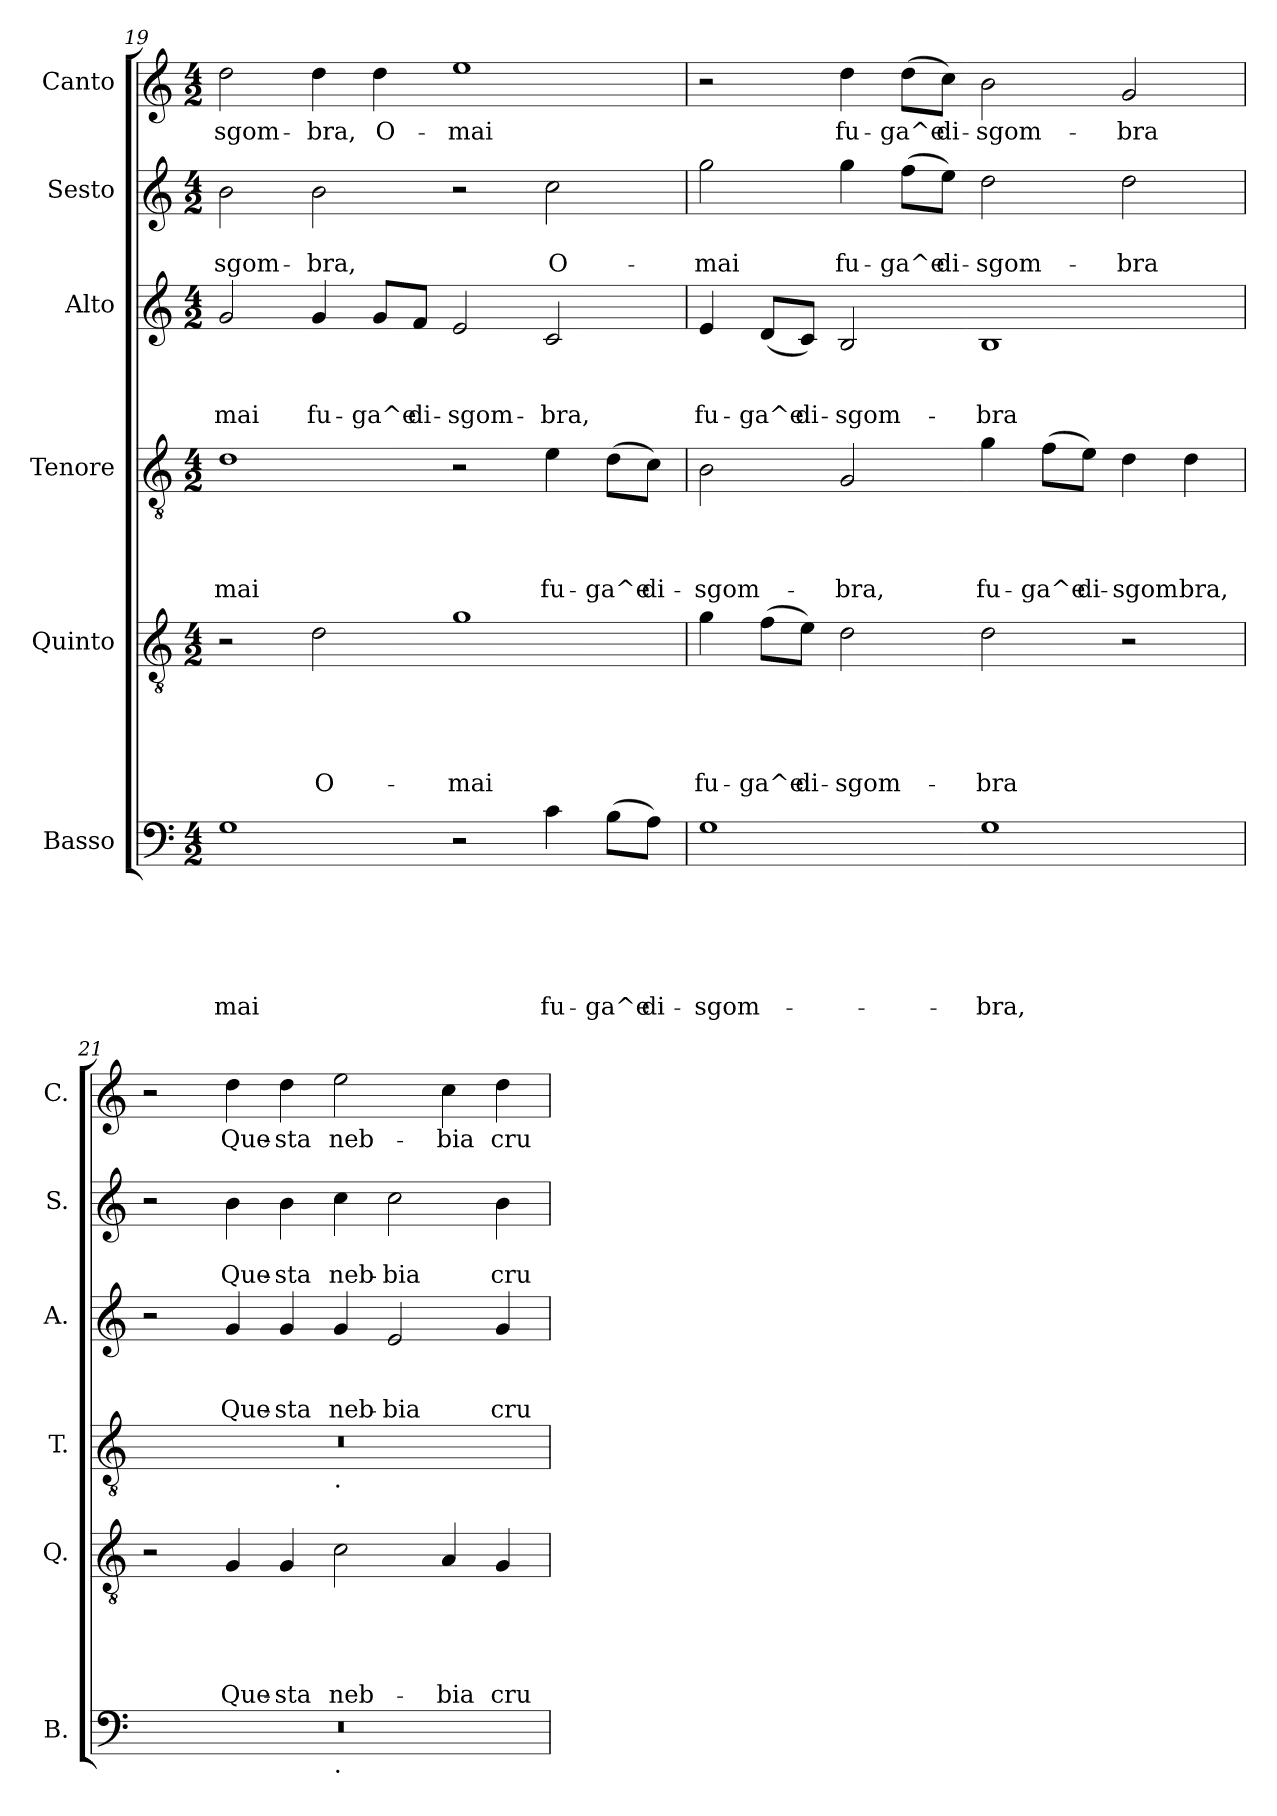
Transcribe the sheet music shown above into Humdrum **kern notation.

**kern	**text	**text	**text	**text	**text	**text	**kern	**text	**text	**text	**text	**text	**kern	**text	**text	**text	**text	**kern	**text	**text	**text	**kern	**text	**text	**kern	**text
*part6	*part6	*part6	*part6	*part6	*part6	*part6	*part5	*part5	*part5	*part5	*part5	*part5	*part4	*part4	*part4	*part4	*part4	*part3	*part3	*part3	*part3	*part2	*part2	*part2	*part1	*part1
*staff6	*staff6	*staff6	*staff6	*staff6	*staff6	*staff6	*staff5	*staff5	*staff5	*staff5	*staff5	*staff5	*staff4	*staff4	*staff4	*staff4	*staff4	*staff3	*staff3	*staff3	*staff3	*staff2	*staff2	*staff2	*staff1	*staff1
*I"Basso	*	*	*	*	*	*	*I"Quinto	*	*	*	*	*	*I"Tenore	*	*	*	*	*I"Alto	*	*	*	*I"Sesto	*	*	*I"Canto	*
*I'B.	*	*	*	*	*	*	*I'Q.	*	*	*	*	*	*I'T.	*	*	*	*	*I'A.	*	*	*	*I'S.	*	*	*I'C.	*
*clefF4	*	*	*	*	*	*	*clefGv2	*	*	*	*	*	*clefGv2	*	*	*	*	*clefG2	*	*	*	*clefG2	*	*	*clefG2	*
*k[]	*	*	*	*	*	*	*k[]	*	*	*	*	*	*k[]	*	*	*	*	*k[]	*	*	*	*k[]	*	*	*k[]	*
*C:	*	*	*	*	*	*	*C:	*	*	*	*	*	*C:	*	*	*	*	*C:	*	*	*	*C:	*	*	*C:	*
*M4/2	*	*	*	*	*	*	*M4/2	*	*	*	*	*	*M4/2	*	*	*	*	*M4/2	*	*	*	*M4/2	*	*	*M4/2	*
=19	=19	=19	=19	=19	=19	=19	=19	=19	=19	=19	=19	=19	=19	=19	=19	=19	=19	=19	=19	=19	=19	=19	=19	=19	=19	=19
!	!	!	!	!	!	!LO:LY:b	!	!	!	!	!	!	!	!	!	!	!LO:LY:b	!	!	!	!LO:LY:b	!	!	!LO:LY:b	!	!LO:LY:b
1G	.	.	.	.	.	-mai	2r	.	.	.	.	.	1d	.	.	.	-mai	2g/	.	.	-mai	2b\	.	-sgom-	2dd\	-sgom-
!	!	!	!	!	!	!	!	!	!	!	!	!LO:LY:b	!	!	!	!	!	!	!	!	!LO:LY:b	!	!	!LO:LY:b	!	!LO:LY:b
.	.	.	.	.	.	.	2d\	.	.	.	.	O-	.	.	.	.	.	4g/	.	.	fu-	2b\	.	-bra,	4dd\	-bra,
!	!	!	!	!	!	!	!	!	!	!	!	!	!	!	!	!	!	!	!	!	!LO:LY:b	!	!	!	!	!LO:LY:b
.	.	.	.	.	.	.	.	.	.	.	.	.	.	.	.	.	.	8g/L	.	.	-ga^e	.	.	.	4dd\	O-
!	!	!	!	!	!	!	!	!	!	!	!	!	!	!	!	!	!	!	!	!	!LO:LY:b	!	!	!	!	!
.	.	.	.	.	.	.	.	.	.	.	.	.	.	.	.	.	.	8f/J	.	.	di-	.	.	.	.	.
!	!	!	!	!	!	!	!	!	!	!	!	!LO:LY:b	!	!	!	!	!	!	!	!	!LO:LY:b	!	!	!	!	!LO:LY:b
2r	.	.	.	.	.	.	1g	.	.	.	.	-mai	2r	.	.	.	.	2e/	.	.	-sgom-	2r	.	.	1ee	-mai
!	!	!	!	!	!	!LO:LY:b	!	!	!	!	!	!	!	!	!	!	!LO:LY:b	!	!	!	!LO:LY:b	!	!	!LO:LY:b	!	!
4c\	.	.	.	.	.	fu-	.	.	.	.	.	.	4e\	.	.	.	fu-	2c/	.	.	-bra,	2cc\	.	O-	.	.
!	!	!	!	!	!	!LO:LY:b	!	!	!	!	!	!	!	!	!	!	!LO:LY:b	!	!	!	!	!	!	!	!	!
(<8B\L	.	.	.	.	.	-ga^e	.	.	.	.	.	.	(<8d\L	.	.	.	-ga^e	.	.	.	.	.	.	.	.	.
!	!	!	!	!	!	!LO:LY:b	!	!	!	!	!	!	!	!	!	!	!LO:LY:b	!	!	!	!	!	!	!	!	!
8A\J)	.	.	.	.	.	di-	.	.	.	.	.	.	8c\J)	.	.	.	di-	.	.	.	.	.	.	.	.	.
=20	=20	=20	=20	=20	=20	=20	=20	=20	=20	=20	=20	=20	=20	=20	=20	=20	=20	=20	=20	=20	=20	=20	=20	=20	=20	=20
!	!	!	!	!	!	!LO:LY:b	!	!	!	!	!	!LO:LY:b	!	!	!	!	!LO:LY:b	!	!	!	!LO:LY:b	!	!	!LO:LY:b	!	!
1G	.	.	.	.	.	-sgom-	4g\	.	.	.	.	fu-	2B\	.	.	.	-sgom-	4e/	.	.	fu-	2gg\	.	-mai	2r	.
!	!	!	!	!	!	!	!	!	!	!	!	!LO:LY:b	!	!	!	!	!	!	!	!	!LO:LY:b	!	!	!	!	!
.	.	.	.	.	.	.	(<8f\L	.	.	.	.	-ga^e	.	.	.	.	.	(<8d/L	.	.	-ga^e	.	.	.	.	.
!	!	!	!	!	!	!	!	!	!	!	!	!LO:LY:b	!	!	!	!	!	!	!	!	!LO:LY:b	!	!	!	!	!
.	.	.	.	.	.	.	8e\J)	.	.	.	.	di-	.	.	.	.	.	8c/J)	.	.	di-	.	.	.	.	.
!	!	!	!	!	!	!	!	!	!	!	!	!LO:LY:b	!	!	!	!	!LO:LY:b	!	!	!	!LO:LY:b	!	!	!LO:LY:b	!	!LO:LY:b
.	.	.	.	.	.	.	2d\	.	.	.	.	-sgom-	2G/	.	.	.	-bra,	2B/	.	.	-sgom-	4gg\	.	fu-	4dd\	fu-
!	!	!	!	!	!	!	!	!	!	!	!	!	!	!	!	!	!	!	!	!	!	!	!	!LO:LY:b	!	!LO:LY:b
.	.	.	.	.	.	.	.	.	.	.	.	.	.	.	.	.	.	.	.	.	.	(<8ff\L	.	-ga^e	(<8dd\L	-ga^e
!	!	!	!	!	!	!	!	!	!	!	!	!	!	!	!	!	!	!	!	!	!	!	!	!LO:LY:b	!	!LO:LY:b
.	.	.	.	.	.	.	.	.	.	.	.	.	.	.	.	.	.	.	.	.	.	8ee\J)	.	di-	8cc\J)	di-
!	!	!	!	!	!	!LO:LY:b	!	!	!	!	!	!LO:LY:b	!	!	!	!	!LO:LY:b	!	!	!	!LO:LY:b	!	!	!LO:LY:b	!	!LO:LY:b
1G	.	.	.	.	.	-bra,	2d\	.	.	.	.	-bra	4g\	.	.	.	fu-	1B	.	.	-bra	2dd\	.	-sgom-	2b\	-sgom-
!	!	!	!	!	!	!	!	!	!	!	!	!	!	!	!	!	!LO:LY:b	!	!	!	!	!	!	!	!	!
.	.	.	.	.	.	.	.	.	.	.	.	.	(<8f\L	.	.	.	-ga^e	.	.	.	.	.	.	.	.	.
!	!	!	!	!	!	!	!	!	!	!	!	!	!	!	!	!	!LO:LY:b	!	!	!	!	!	!	!	!	!
.	.	.	.	.	.	.	.	.	.	.	.	.	8e\J)	.	.	.	di-	.	.	.	.	.	.	.	.	.
!	!	!	!	!	!	!	!	!	!	!	!	!	!	!	!	!	!LO:LY:b	!	!	!	!	!	!	!LO:LY:b	!	!LO:LY:b
.	.	.	.	.	.	.	2r	.	.	.	.	.	4d\	.	.	.	-sgom	.	.	.	.	2dd\	.	-bra	2g/	-bra
!	!	!	!	!	!	!	!	!	!	!	!	!	!	!	!	!	!LO:LY:b	!	!	!	!	!	!	!	!	!
.	.	.	.	.	.	.	.	.	.	.	.	.	4d\	.	.	.	bra,	.	.	.	.	.	.	.	.	.
!!LO:PB:g=z
=21	=21	=21	=21	=21	=21	=21	=21	=21	=21	=21	=21	=21	=21	=21	=21	=21	=21	=21	=21	=21	=21	=21	=21	=21	=21	=21
*^	*	*	*	*	*	*	*	*	*	*	*	*	*^	*	*	*	*	*	*	*	*	*	*	*	*	*
0r	1ryy	.	.	.	.	.	.	2r	.	.	.	.	.	0r	1ryy	.	.	.	.	2r	.	.	.	2r	.	.	2r	.
!	!	!	!	!	!	!	!	!	!	!	!	!	!LO:LY:b	!	!	!	!	!	!	!	!	!	!LO:LY:b	!	!	!LO:LY:b	!	!LO:LY:b
.	.	.	.	.	.	.	.	4G/	.	.	.	.	Que-	.	.	.	.	.	.	4g/	.	.	Que-	4b\	.	Que-	4dd\	Que-
!	!	!	!	!	!	!	!	!	!	!	!	!	!LO:LY:b	!	!	!	!	!	!	!	!	!	!LO:LY:b	!	!	!LO:LY:b	!	!LO:LY:b
.	.	.	.	.	.	.	.	4G/	.	.	.	.	-sta	.	.	.	.	.	.	4g/	.	.	-sta	4b\	.	-sta	4dd\	-sta
!	!	!	!	!	!	!	!	!	!	!	!	!	!	!	!LO:TX:b:t=.	!	!	!	!	!	!	!	!	!	!	!	!	!
!	!LO:TX:b:t=.	!	!	!	!	!	!	!	!	!	!	!	!	!	!	!	!	!	!	!	!	!	!	!	!	!	!	!
!	!	!	!	!	!	!	!	!	!	!	!	!	!LO:LY:b	!	!	!	!	!	!	!	!	!	!LO:LY:b	!	!	!LO:LY:b	!	!LO:LY:b
.	1ryy	.	.	.	.	.	.	2c\	.	.	.	.	neb-	.	1ryy	.	.	.	.	4g/	.	.	neb-	4cc\	.	neb-	2ee\	neb-
!	!	!	!	!	!	!	!	!	!	!	!	!	!	!	!	!	!	!	!	!	!	!	!LO:LY:b	!	!	!LO:LY:b	!	!
.	.	.	.	.	.	.	.	.	.	.	.	.	.	.	.	.	.	.	.	2e/	.	.	-bia	2cc\	.	-bia	.	.
!	!	!	!	!	!	!	!	!	!	!	!	!	!LO:LY:b	!	!	!	!	!	!	!	!	!	!	!	!	!	!	!LO:LY:b
.	.	.	.	.	.	.	.	4A/	.	.	.	.	-bia	.	.	.	.	.	.	.	.	.	.	.	.	.	4cc\	-bia
!	!	!	!	!	!	!	!	!	!	!	!	!	!LO:LY:b	!	!	!	!	!	!	!	!	!	!LO:LY:b	!	!	!LO:LY:b	!	!LO:LY:b
.	.	.	.	.	.	.	.	4G/	.	.	.	.	cru-	.	.	.	.	.	.	4g/	.	.	cru-	4b\	.	cru-	4dd\	cru-
*v	*v	*	*	*	*	*	*	*	*	*	*	*	*	*v	*v	*	*	*	*	*	*	*	*	*	*	*	*	*
=	=	=	=	=	=	=	=	=	=	=	=	=	=	=	=	=	=	=	=	=	=	=	=	=	=	=
*-	*-	*-	*-	*-	*-	*-	*-	*-	*-	*-	*-	*-	*-	*-	*-	*-	*-	*-	*-	*-	*-	*-	*-	*-	*-	*-
